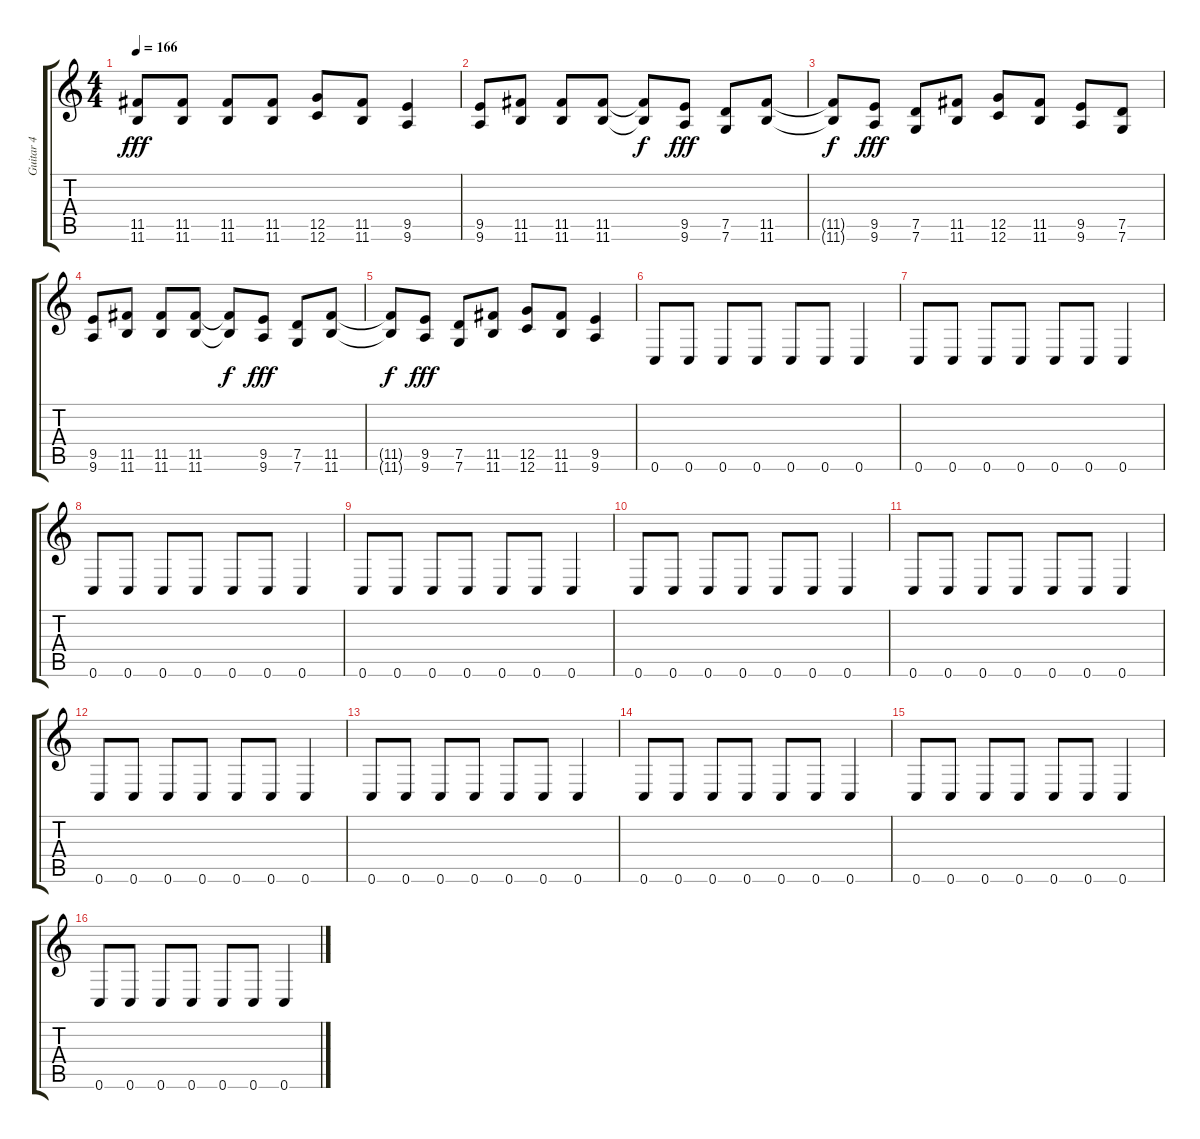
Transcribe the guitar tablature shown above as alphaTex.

\track ("Guitar 4" "Guitar 4") {instrument distortionguitar}
\staff {score tabs}
\tuning (D4 A3 F3 C3 G2 C2) {hide}
\ts (4 4)
\tempo 166
\clef g2
\ks c
(11.5 11.6).8{dy fff} (11.5 11.6).8 (11.5 11.6).8 (11.5 11.6).8 (12.5 12.6).8 (11.5 11.6).8 (9.5 9.6).4 |
(9.5 9.6).8 (11.5 11.6).8 (11.5 11.6).8 (11.5 11.6).8 (11.5{t} 11.6{t}).8{dy f} (9.5 9.6).8{dy fff} (7.5 7.6).8 (11.5 11.6).8 |
(11.5{t} 11.6{t}).8{dy f} (9.5 9.6).8{dy fff} (7.5 7.6).8 (11.5 11.6).8 (12.5 12.6).8 (11.5 11.6).8 (9.5 9.6).8 (7.5 7.6).8 |
(9.5 9.6).8 (11.5 11.6).8 (11.5 11.6).8 (11.5 11.6).8 (11.5{t} 11.6{t}).8{dy f} (9.5 9.6).8{dy fff} (7.5 7.6).8 (11.5 11.6).8 |
(11.5{t} 11.6{t}).8{dy f} (9.5 9.6).8{dy fff} (7.5 7.6).8 (11.5 11.6).8 (12.5 12.6).8 (11.5 11.6).8 (9.5 9.6).4 |
0.6.8 0.6.8 0.6.8 0.6.8 0.6.8 0.6.8 0.6.4 |
0.6.8 0.6.8 0.6.8 0.6.8 0.6.8 0.6.8 0.6.4 |
0.6.8 0.6.8 0.6.8 0.6.8 0.6.8 0.6.8 0.6.4 |
0.6.8 0.6.8 0.6.8 0.6.8 0.6.8 0.6.8 0.6.4 |
0.6.8 0.6.8 0.6.8 0.6.8 0.6.8 0.6.8 0.6.4 |
0.6.8 0.6.8 0.6.8 0.6.8 0.6.8 0.6.8 0.6.4 |
0.6.8 0.6.8 0.6.8 0.6.8 0.6.8 0.6.8 0.6.4 |
0.6.8 0.6.8 0.6.8 0.6.8 0.6.8 0.6.8 0.6.4 |
0.6.8 0.6.8 0.6.8 0.6.8 0.6.8 0.6.8 0.6.4 |
0.6.8 0.6.8 0.6.8 0.6.8 0.6.8 0.6.8 0.6.4 |
0.6.8 0.6.8 0.6.8 0.6.8 0.6.8 0.6.8 0.6.4
